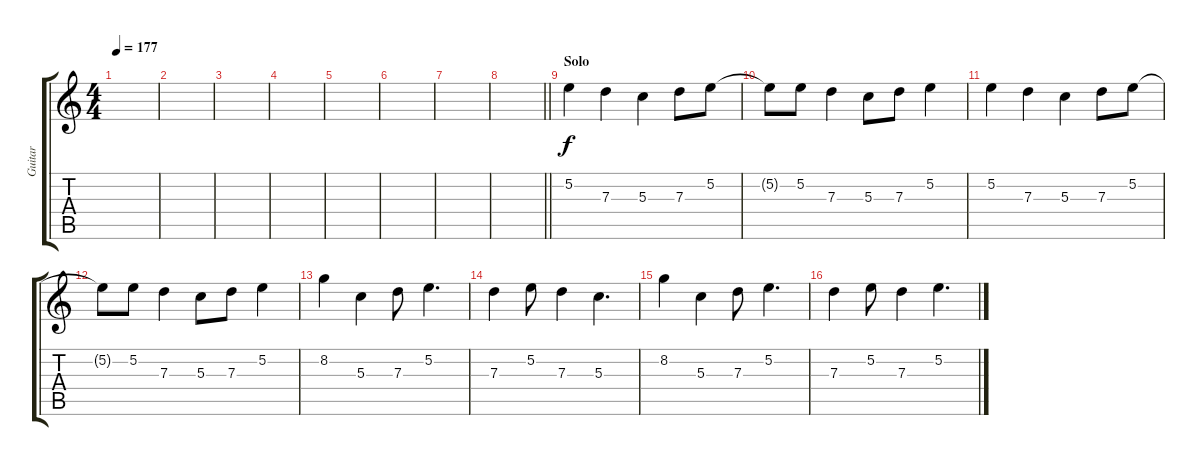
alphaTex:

\track ("Guitar" "Guitar") {instrument distortionguitar}
\staff {score tabs}
\tuning (E4 B3 G3 D3 A2 E2) {hide}
\ts (4 4)
\tempo 177
\clef g2
\ks c
|
|
|
|
|
|
|
\barLineRight lightlight
|
\section ("" "Solo")
5.2.4 7.3.4 5.3.4 7.3.8 5.2.8 |
5.2{t}.8 5.2.8 7.3.4 5.3.8 7.3.8 5.2.4 |
5.2.4 7.3.4 5.3.4 7.3.8 5.2.8 |
5.2{t}.8 5.2.8 7.3.4 5.3.8 7.3.8 5.2.4 |
8.2.4 5.3.4 7.3.8 5.2.4{d} |
7.3.4 5.2.8 7.3.4 5.3.4{d} |
8.2.4 5.3.4 7.3.8 5.2.4{d} |
7.3.4 5.2.8 7.3.4 5.2.4{d}
